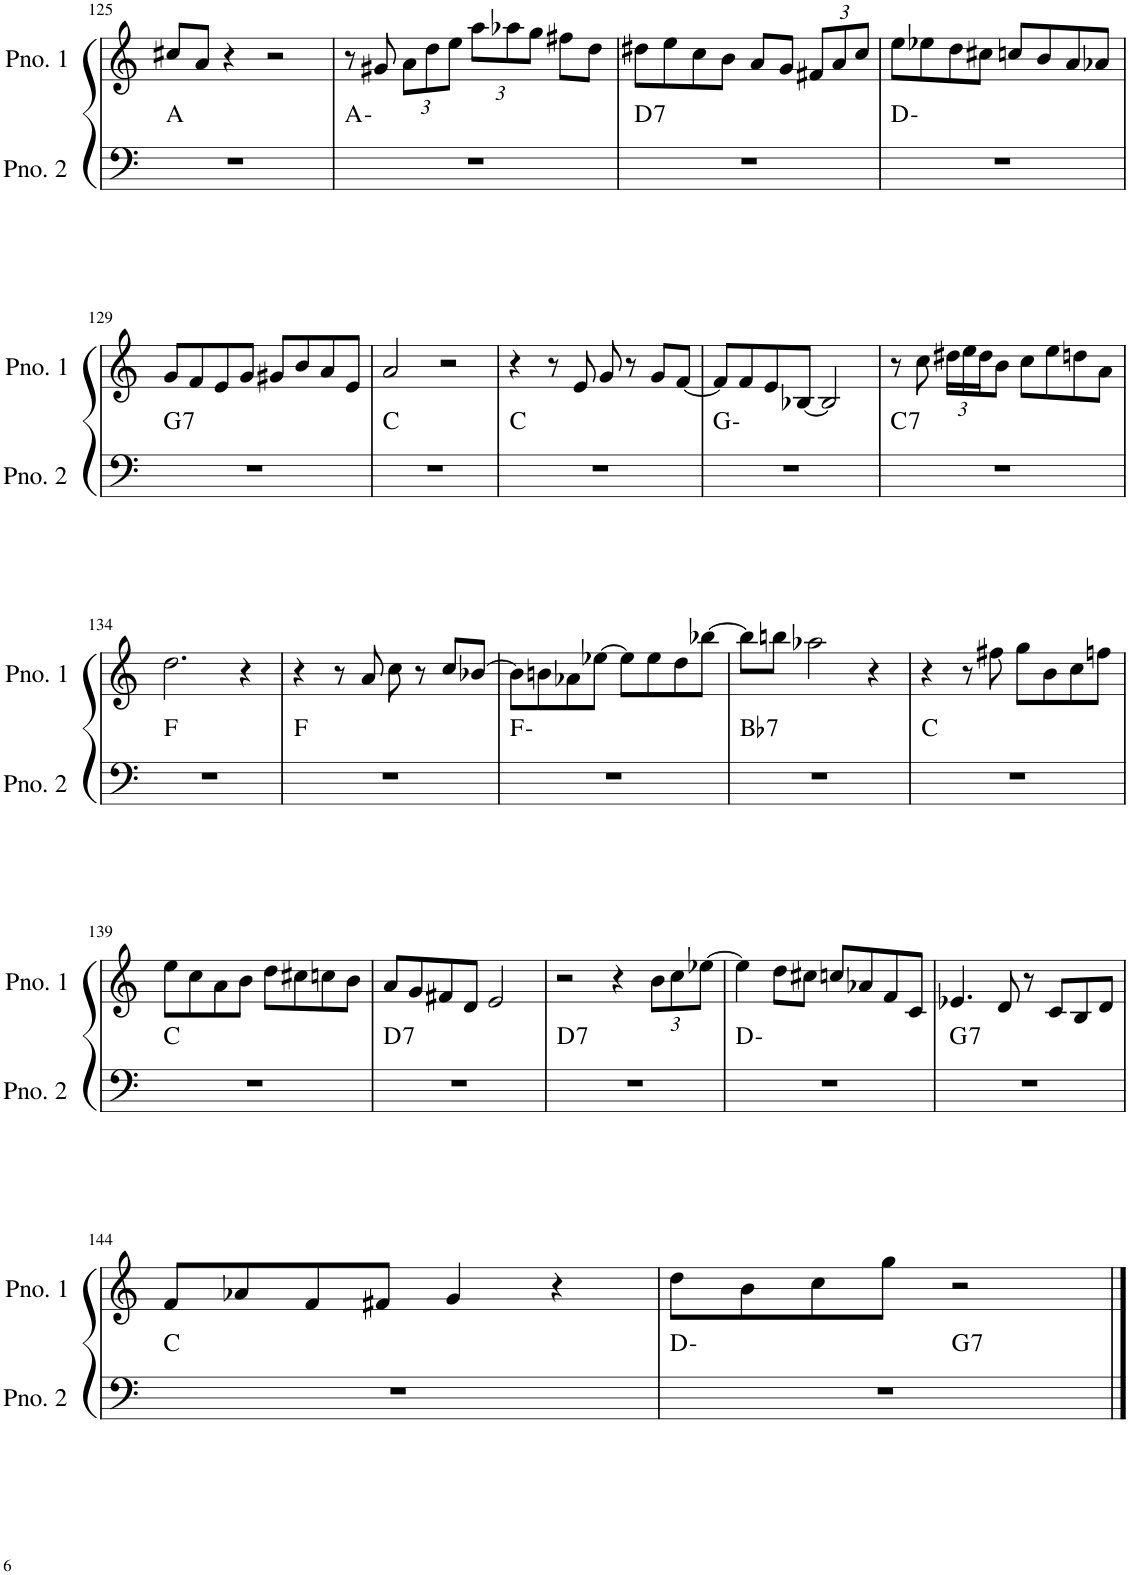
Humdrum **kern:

**kern	**harte	**kern
*part2	*part2	*part1
*staff2	*	*staff1
*I"ピアノ 2	*	*I"ピアノ 1
!!LO:PB:g=z
*clefF4	*	*clefG2
*k[]	*	*k[]
*M4/4	*	*M4/4
=125	=125	=125
1r	A:maj	8cc#X/L
.	.	8a/J
.	.	4r
.	.	2r
=126	=126	=126
1r	A:min	8r
.	.	8g#X/
*	*	*Xbrackettup
.	.	12a\L
.	.	12dd\
.	.	12ee\J
.	.	12aa\L
.	.	12aa-X\
.	.	12gg\J
.	.	8ff#X\L
.	.	8dd\J
=127	=127	=127
!	!LO:H:kt=7	!
1r	D:7	8dd#X\L
.	.	8ee\
.	.	8cc\
.	.	8b\J
.	.	8a/L
.	.	8g/J
.	.	12f#X/L
.	.	12a/
.	.	12cc/J
=128	=128	=128
1r	D:min	8ee\L
.	.	8ee-X\
.	.	8dd\
.	.	8cc#X\J
.	.	8ccn/L
.	.	8b/
.	.	8a/
.	.	8a-X/J
!!LO:LB:g=z
=129	=129	=129
!	!LO:H:kt=7	!
1r	G:7	8g/L
.	.	8f/
.	.	8e/
.	.	8g/J
.	.	8g#X/L
.	.	8b/
.	.	8a/
.	.	8e/J
=130	=130	=130
1r	C:maj	2a/
.	.	2r
=131	=131	=131
1r	C:maj	4r
.	.	8r
.	.	8e/
.	.	8g/
.	.	8r
.	.	8g/L
.	.	[8f/J
=132	=132	=132
1r	G:min	8f/L]
.	.	8f/
.	.	8e/
.	.	[8B-X/J
.	.	2B-/]
=133	=133	=133
!	!LO:H:kt=7	!
1r	C:7	8r
.	.	8cc\
.	.	24dd#X\LL
.	.	24ee\
.	.	24dd#\J
.	.	8b\J
.	.	8cc\L
.	.	8ee\
.	.	8ddn\
.	.	8a\J
!!LO:LB:g=z
=134	=134	=134
1r	F:maj	2.dd\
.	.	4r
=135	=135	=135
1r	F:maj	4r
.	.	8r
.	.	8a/
.	.	8cc\
.	.	8r
.	.	8cc/L
.	.	[8b-X/J
=136	=136	=136
1r	F:min	8b-\L]
.	.	8bn\
.	.	8a-X\
.	.	[8ee-X\J
.	.	8ee-\L]
.	.	8ee-\
.	.	8dd\
.	.	[8bb-X\J
=137	=137	=137
!	!LO:H:kt=7	!
1r	Bb:7	8bb-\L]
.	.	8bbn\J
.	.	2aa-X\
.	.	4r
=138	=138	=138
1r	C:maj	4r
.	.	8r
.	.	8ff#X\
.	.	8gg\L
.	.	8b\
.	.	8cc\
.	.	8ffn\J
!!LO:LB:g=z
=139	=139	=139
1r	C:maj	8ee\L
.	.	8cc\
.	.	8a\
.	.	8b\J
.	.	8dd\L
.	.	8cc#X\
.	.	8ccn\
.	.	8b\J
=140	=140	=140
!	!LO:H:kt=7	!
1r	D:7	8a/L
.	.	8g/
.	.	8f#X/
.	.	8d/J
.	.	2e/
=141	=141	=141
!	!LO:H:kt=7	!
1r	D:7	2r
.	.	4r
.	.	12b\L
.	.	12cc\
.	.	[12ee-X\J
=142	=142	=142
1r	D:min	4ee-\]
.	.	8dd\L
.	.	8cc#X\J
.	.	8ccn/L
.	.	8a-X/
.	.	8f/
.	.	8c/J
=143	=143	=143
!	!LO:H:kt=7	!
1r	G:7	4.e-X/
.	.	8d/
.	.	8r
.	.	8c/L
.	.	8B/
.	.	8d/J
!!LO:LB:g=z
=144	=144	=144
1r	C:maj	8f/L
.	.	8a-X/
.	.	8f/
.	.	8f#X/J
.	.	4g/
.	.	4r
=145	=145	=145
*^	*	*
1r	2ryy	D:min	8dd\L
.	.	.	8b\
.	.	.	8cc\
.	.	.	8gg\J
!	!	!LO:H:kt=7	!
.	2ryy	G:7	2r
*v	*v	*	*
==	==	==
*-	*-	*-
